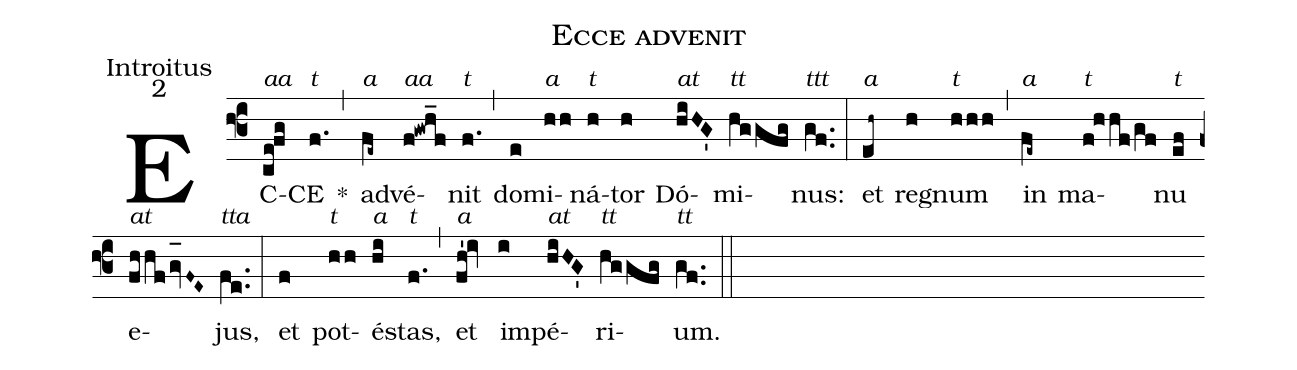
name:Ecce advenit;
office-part:Introitus;
mode:2;
%%
(f3) EC<alt>aa</alt>(ce!fg)CE<alt>t</alt>(f.) *(,) ad<alt>a</alt>(fe~)vé<alt>aa</alt>(f!gwh_f)nit<alt>t</alt>(f.) (,) do(e)mi<alt>a</alt>(hh)ná<alt>t</alt>(h)tor(h) Dó<alt>at</alt>(hiHG')mi<alt>tt</alt>(hggfg)nus:<alt>ttt</alt>(gf..) (:) et<alt>a</alt>(eh~) re(h)gnum<alt>t</alt>(hhh) (,) in<alt>a</alt>(fe~) ma<alt>t</alt>(f!hhf/gf)nu<alt>t</alt>(ef) e<alt>at</alt>(fhhfgv_[oh:h]F~E~)jus,<alt>tta</alt>(fe..) (:) et(f) pot<alt>t</alt>(hh)é<alt>a</alt>(hi)stas,<alt>t</alt>(f.) (,) et<alt>a</alt>(fh'!iv) im(i)pé<alt>at</alt>(hiHG')ri<alt>tt</alt>(hggfg)um.<alt>tt</alt>(gf..) (::)
